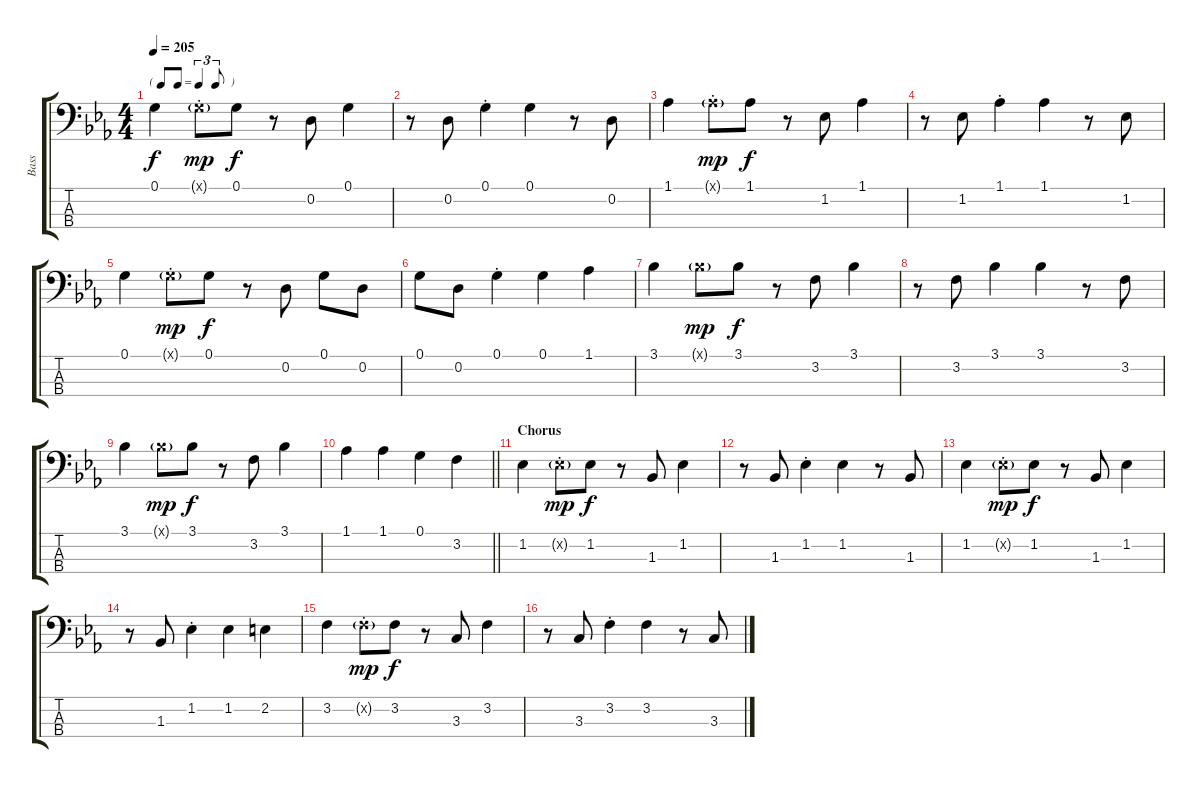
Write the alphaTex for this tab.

\track ("Bass" "Bass") {instrument electricbassfinger}
\staff {score tabs}
\tuning (G2 D2 A1 E1) {hide}
\ts (4 4)
\tf triplet8th
\tempo 205
\clef f4
\ks eb
0.1.4{dy f} 0.1{g st x}.8{dy mp} 0.1.8{dy f} r.8 0.2.8 0.1.4 |
r.8 0.2.8 0.1{st}.4 0.1.4 r.8 0.2.8 |
1.1.4 1.1{g st x}.8{dy mp} 1.1.8{dy f} r.8 1.2.8 1.1.4 |
r.8 1.2.8 1.1{st}.4 1.1.4 r.8 1.2.8 |
0.1.4 0.1{g st x}.8{dy mp} 0.1.8{dy f} r.8 0.2.8 0.1.8 0.2.8 |
0.1.8 0.2.8 0.1{st}.4 0.1.4 1.1.4 |
3.1.4 3.1{g x}.8{dy mp} 3.1.8{dy f} r.8 3.2.8 3.1.4 |
r.8 3.2.8 3.1.4 3.1.4 r.8 3.2.8 |
3.1.4 3.1{g x}.8{dy mp} 3.1.8{dy f} r.8 3.2.8 3.1.4 |
\barLineRight lightlight
1.1.4 1.1.4 0.1.4 3.2.4 |
\section ("" "Chorus")
1.2.4 1.2{g st x}.8{dy mp} 1.2.8{dy f} r.8 1.3.8 1.2.4 |
r.8 1.3.8 1.2{st}.4 1.2.4 r.8 1.3.8 |
1.2.4 1.2{g st x}.8{dy mp} 1.2.8{dy f} r.8 1.3.8 1.2.4 |
r.8 1.3.8 1.2{st}.4 1.2.4 2.2.4 |
3.2.4 3.2{g st x}.8{dy mp} 3.2.8{dy f} r.8 3.3.8 3.2.4 |
r.8 3.3.8 3.2{st}.4 3.2.4 r.8 3.3.8
